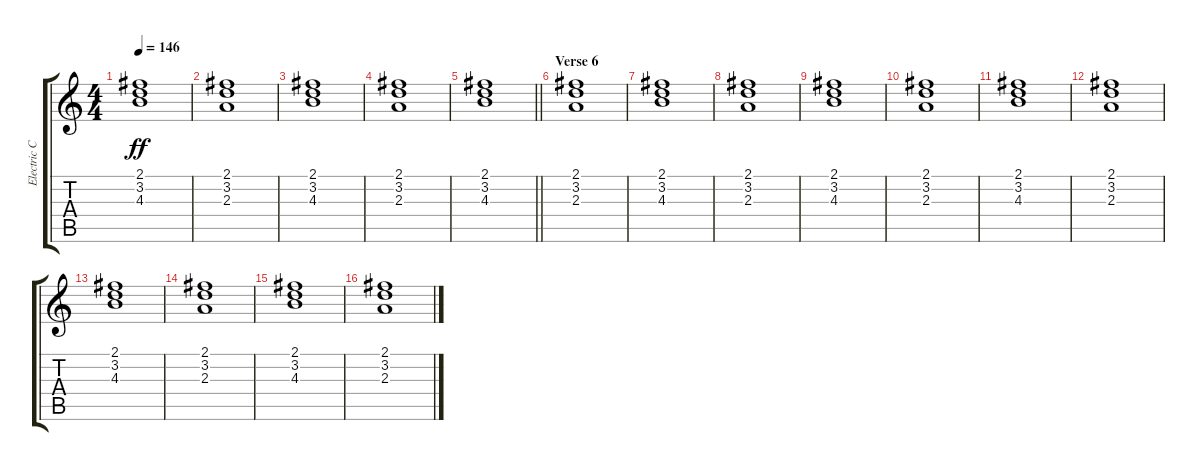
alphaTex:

\track ("Electric Clean Guitar" "Electric C") {instrument electricguitarclean}
\staff {score tabs}
\tuning (E4 B3 G3 D3 A2 E2) {hide}
\ts (4 4)
\tempo 146
\clef g2
\ks c
(2.1 3.2 4.3).1{dy ff} |
(2.1 3.2 2.3).1 |
(2.1 3.2 4.3).1 |
(2.1 3.2 2.3).1 |
\barLineRight lightlight
(2.1 3.2 4.3).1 |
\section ("" "Verse 6")
(2.1 3.2 2.3).1 |
(2.1 3.2 4.3).1 |
(2.1 3.2 2.3).1 |
(2.1 3.2 4.3).1 |
(2.1 3.2 2.3).1 |
(2.1 3.2 4.3).1 |
(2.1 3.2 2.3).1 |
(2.1 3.2 4.3).1 |
(2.1 3.2 2.3).1 |
(2.1 3.2 4.3).1 |
(2.1 3.2 2.3).1
